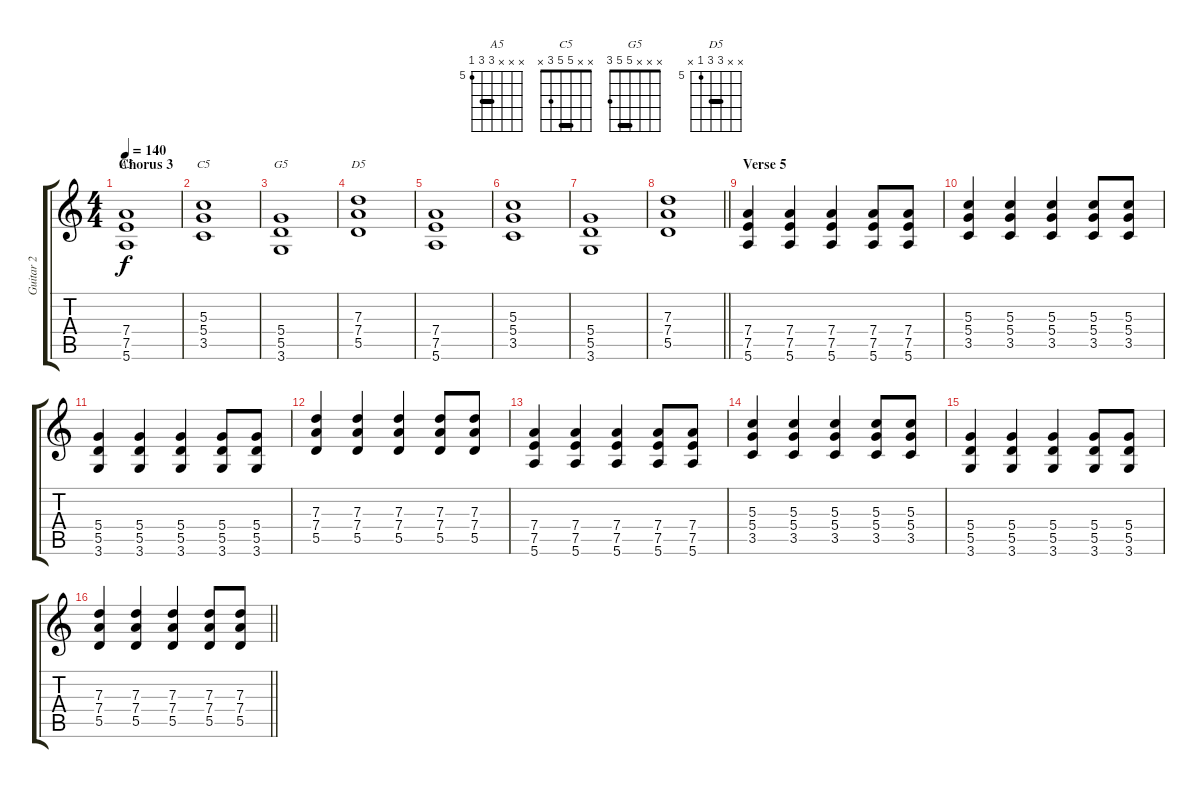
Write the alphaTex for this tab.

\track ("Guitar 2" "Guitar 2") {instrument acousticguitarsteel}
\staff {score tabs}
\tuning (E4 B3 G3 D3 A2 E2) {hide}
\chord ("A5" x x x 7 7 5) {firstfret 5 barre 7}
\chord ("C5" x x 5 5 3 x) {barre 5}
\chord ("G5" x x x 5 5 3) {barre 5}
\chord ("D5" x x 7 7 5 x) {firstfret 5 barre 7}
\ts (4 4)
\section ("" "Chorus 3")
\tempo 140
\clef g2
\ks c
(7.4 7.5 5.6).1{ch "A5" dy f} |
(5.3 5.4 3.5).1{ch "C5"} |
(5.4 5.5 3.6).1{ch "G5"} |
(7.3 7.4 5.5).1{ch "D5"} |
(7.4 7.5 5.6).1 |
(5.3 5.4 3.5).1 |
(5.4 5.5 3.6).1 |
\barLineRight lightlight
(7.3 7.4 5.5).1 |
\section ("" "Verse 5")
(7.4 7.5 5.6).4 (7.4 7.5 5.6).4 (7.4 7.5 5.6).4 (7.4 7.5 5.6).8 (7.4 7.5 5.6).8 |
(5.3 5.4 3.5).4 (5.3 5.4 3.5).4 (5.3 5.4 3.5).4 (5.3 5.4 3.5).8 (5.3 5.4 3.5).8 |
(5.4 5.5 3.6).4 (5.4 5.5 3.6).4 (5.4 5.5 3.6).4 (5.4 5.5 3.6).8 (5.4 5.5 3.6).8 |
(7.3 7.4 5.5).4 (7.3 7.4 5.5).4 (7.3 7.4 5.5).4 (7.3 7.4 5.5).8 (7.3 7.4 5.5).8 |
(7.4 7.5 5.6).4 (7.4 7.5 5.6).4 (7.4 7.5 5.6).4 (7.4 7.5 5.6).8 (7.4 7.5 5.6).8 |
(5.3 5.4 3.5).4 (5.3 5.4 3.5).4 (5.3 5.4 3.5).4 (5.3 5.4 3.5).8 (5.3 5.4 3.5).8 |
(5.4 5.5 3.6).4 (5.4 5.5 3.6).4 (5.4 5.5 3.6).4 (5.4 5.5 3.6).8 (5.4 5.5 3.6).8 |
\barLineRight lightlight
(7.3 7.4 5.5).4 (7.3 7.4 5.5).4 (7.3 7.4 5.5).4 (7.3 7.4 5.5).8 (7.3 7.4 5.5).8
